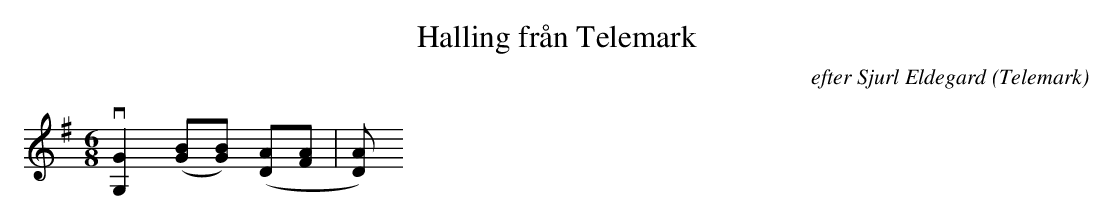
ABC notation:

X:1
T:Halling från Telemark
C:efter Sjurl Eldegard
O:Telemark
M:6/8
L:1/8
K:G
v[G,G]2 ([GB][GB]) ([AD][AF]|[AD])
